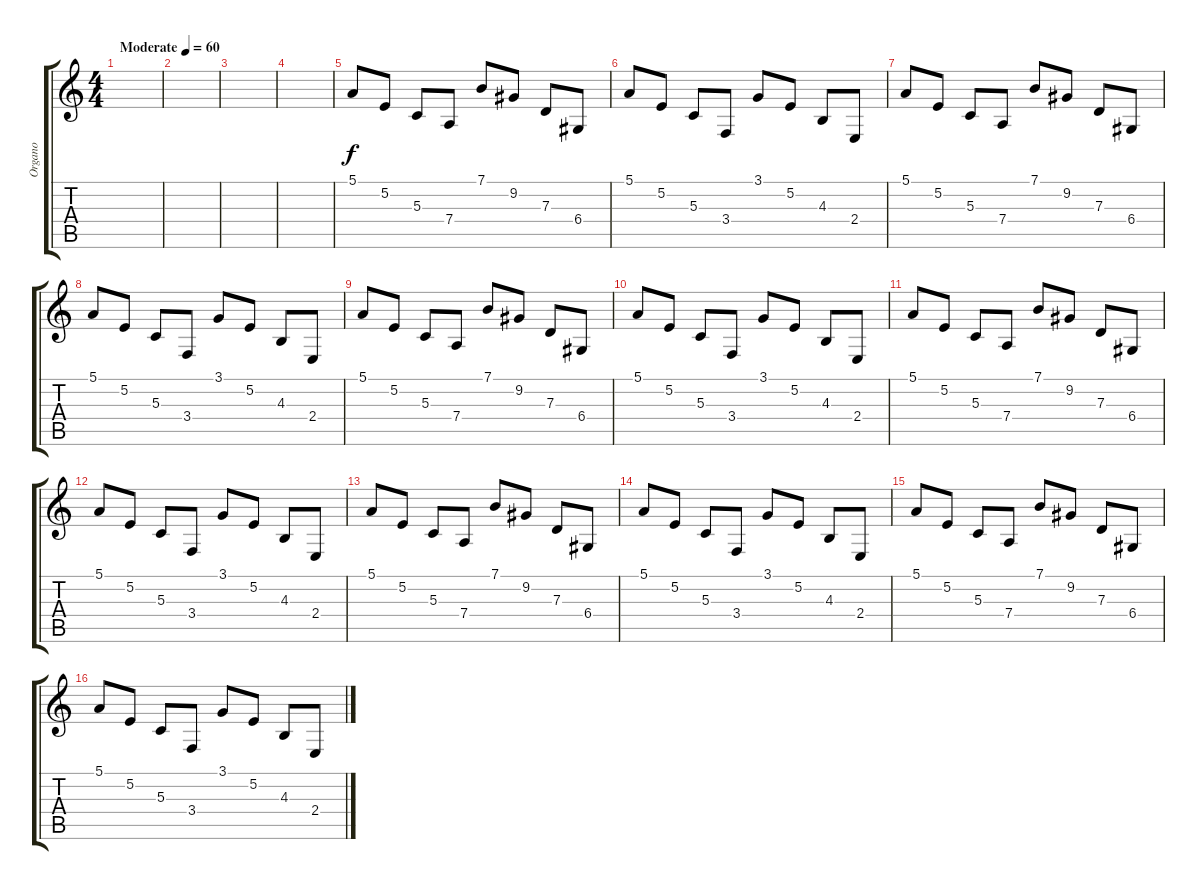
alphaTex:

\track ("Organo " "Organo ") {instrument drawbarorgan}
\staff {score tabs}
\tuning (E4 B3 G3 D3 A2 E2) {hide}
\ts (4 4)
\tempo (60 "Moderate")
\clef g2
\ks c
|
|
|
|
5.1.8 5.2.8 5.3.8 7.4.8 7.1.8 9.2.8 7.3.8 6.4.8 |
5.1.8 5.2.8 5.3.8 3.4.8 3.1.8 5.2.8 4.3.8 2.4.8 |
5.1.8 5.2.8 5.3.8 7.4.8 7.1.8 9.2.8 7.3.8 6.4.8 |
5.1.8 5.2.8 5.3.8 3.4.8 3.1.8 5.2.8 4.3.8 2.4.8 |
5.1.8 5.2.8 5.3.8 7.4.8 7.1.8 9.2.8 7.3.8 6.4.8 |
5.1.8 5.2.8 5.3.8 3.4.8 3.1.8 5.2.8 4.3.8 2.4.8 |
5.1.8 5.2.8 5.3.8 7.4.8 7.1.8 9.2.8 7.3.8 6.4.8 |
5.1.8 5.2.8 5.3.8 3.4.8 3.1.8 5.2.8 4.3.8 2.4.8 |
5.1.8 5.2.8 5.3.8 7.4.8 7.1.8 9.2.8 7.3.8 6.4.8 |
5.1.8 5.2.8 5.3.8 3.4.8 3.1.8 5.2.8 4.3.8 2.4.8 |
5.1.8 5.2.8 5.3.8 7.4.8 7.1.8 9.2.8 7.3.8 6.4.8 |
5.1.8 5.2.8 5.3.8 3.4.8 3.1.8 5.2.8 4.3.8 2.4.8
